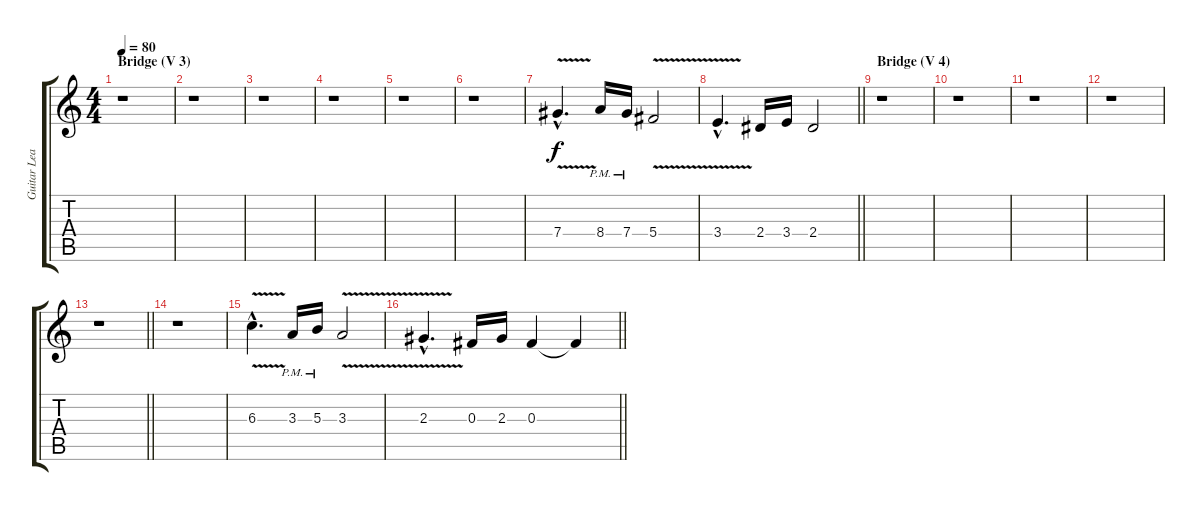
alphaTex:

\track ("Guitar Lead 2" "Guitar Lea") {instrument distortionguitar}
\staff {score tabs}
\tuning (Eb4 Bb3 Gb3 Db3 Ab2 Eb2) {hide}
\ts (4 4)
\section ("" "Bridge (V 3)")
\tempo 80
\clef g2
\ks c
r.1{dy f} |
r.1 |
r.1 |
r.1 |
r.1 |
r.1 |
7.4{v hac}.4{d} 8.4{pm}.16 7.4{pm}.16 5.4{v}.2 |
\barLineRight lightlight
3.4{v hac}.4{d} 2.4.16 3.4.16 2.4.2 |
\section ("" "Bridge (V 4)")
r.1 |
r.1 |
r.1 |
r.1 |
\barLineRight lightlight
r.1 |
r.1 |
6.3{v hac}.4{d} 3.3{pm}.16 5.3{pm}.16 3.3{v}.2 |
\barLineRight lightlight
2.3{v hac}.4{d} 0.3.16 2.3.16 0.3.4 0.3{t}.4
